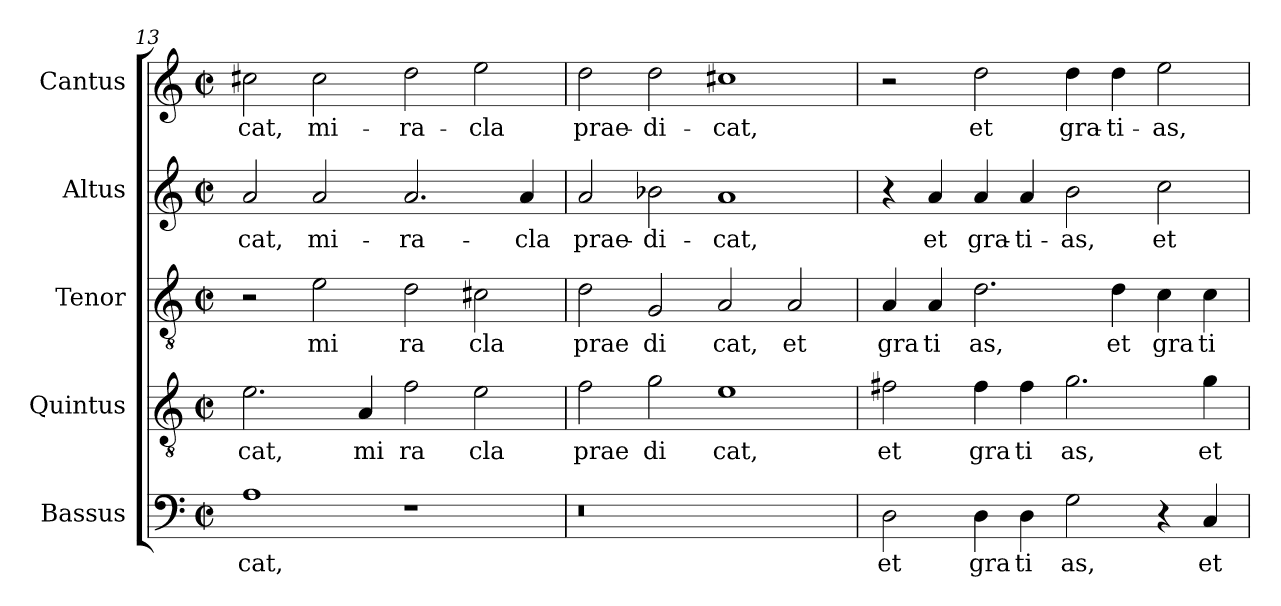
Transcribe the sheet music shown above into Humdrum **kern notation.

**kern	**text	**kern	**text	**kern	**text	**kern	**text	**kern	**text
*part5	*part5	*part4	*part4	*part3	*part3	*part2	*part2	*part1	*part1
*staff5	*staff5	*staff4	*staff4	*staff3	*staff3	*staff2	*staff2	*staff1	*staff1
*I"Bassus	*	*I"Quintus	*	*I"Tenor	*	*I"Altus	*	*I"Cantus	*
*clefF4	*	*clefGv2	*	*clefGv2	*	*clefG2	*	*clefG2	*
*M2/2	*	*M2/2	*	*M2/2	*	*M2/2	*	*M2/2	*
*met(c|)	*	*met(c|)	*	*met(c|)	*	*met(c|)	*	*met(c|)	*
=13	=13	=13	=13	=13	=13	=13	=13	=13	=13
!	!LO:LY:b:cj	!	!LO:LY:b:cj	!	!	!	!LO:LY:b:cj	!	!LO:LY:b:cj
1A	cat,	2.e\	cat,	2r	.	2a/	-cat,	2cc#X\	-cat,
!	!	!	!	!	!LO:LY:b:cj	!	!LO:LY:b:cj	!	!LO:LY:b:cj
.	.	.	.	2e\	mi	2a/	mi-	2cc#\	mi-
!	!	!	!LO:LY:b:cj	!	!	!	!	!	!
.	.	4A/	mi	.	.	.	.	.	.
!	!	!	!LO:LY:b:cj	!	!LO:LY:b:cj	!	!LO:LY:b:cj	!	!LO:LY:b:cj
1r	.	2f\	ra	2d\	ra	2.a/	-ra-	2dd\	-ra-
!	!	!	!LO:LY:b:cj	!	!LO:LY:b:cj	!	!	!	!LO:LY:b:cj
.	.	2e\	cla	2c#X\	cla	.	.	2ee\	-cla
!	!	!	!	!	!	!	!LO:LY:b:cj	!	!
.	.	.	.	.	.	4a/	-cla	.	.
=14	=14	=14	=14	=14	=14	=14	=14	=14	=14
!	!	!	!LO:LY:b:cj	!	!LO:LY:b:cj	!	!LO:LY:b:cj	!	!LO:LY:b:cj
0r	.	2f\	prae	2d\	prae	2a/	prae-	2dd\	prae-
!	!	!	!LO:LY:b:cj	!	!LO:LY:b:cj	!	!LO:LY:b:cj	!	!LO:LY:b:cj
.	.	2g\	di	2G/	di	2b-\	-di-	2dd\	-di-
!	!	!	!LO:LY:b:cj	!	!LO:LY:b:cj	!	!LO:LY:b:cj	!	!LO:LY:b:cj
.	.	1e	cat,	2A/	cat,	1a	-cat,	1cc#X	-cat,
!	!	!	!	!	!LO:LY:b:cj	!	!	!	!
.	.	.	.	2A/	et	.	.	.	.
=15	=15	=15	=15	=15	=15	=15	=15	=15	=15
!	!LO:LY:b:cj	!	!LO:LY:b:cj	!	!LO:LY:b:cj	!	!	!	!
2D\	et	2f#X\	et	4A/	gra	4r	.	2r	.
!	!	!	!	!	!LO:LY:b:cj	!	!LO:LY:b:cj	!	!
.	.	.	.	4A/	ti	4a/	et	.	.
!	!LO:LY:b:cj	!	!LO:LY:b:cj	!	!LO:LY:b:cj	!	!LO:LY:b:cj	!	!LO:LY:b:cj
4D\	gra	4f#\	gra	2.d\	as,	4a/	gra-	2dd\	et
!	!LO:LY:b:cj	!	!LO:LY:b:cj	!	!	!	!LO:LY:b:cj	!	!
4D\	ti	4f#\	ti	.	.	4a/	-ti-	.	.
!	!LO:LY:b:cj	!	!LO:LY:b:cj	!	!	!	!LO:LY:b:cj	!	!LO:LY:b:cj
2G\	as,	2.g\	as,	.	.	2b\	-as,	4dd\	gra-
!	!	!	!	!	!LO:LY:b:cj	!	!	!	!LO:LY:b:cj
.	.	.	.	4d\	et	.	.	4dd\	-ti-
!	!	!	!	!	!LO:LY:b:cj	!	!LO:LY:b:cj	!	!LO:LY:b:cj
4r	.	.	.	4c\	gra	2cc\	et	2ee\	-as,
!	!LO:LY:b:cj	!	!LO:LY:b:cj	!	!LO:LY:b:cj	!	!	!	!
4C/	et	4g\	et	4c\	ti	.	.	.	.
=	=	=	=	=	=	=	=	=	=
*-	*-	*-	*-	*-	*-	*-	*-	*-	*-
